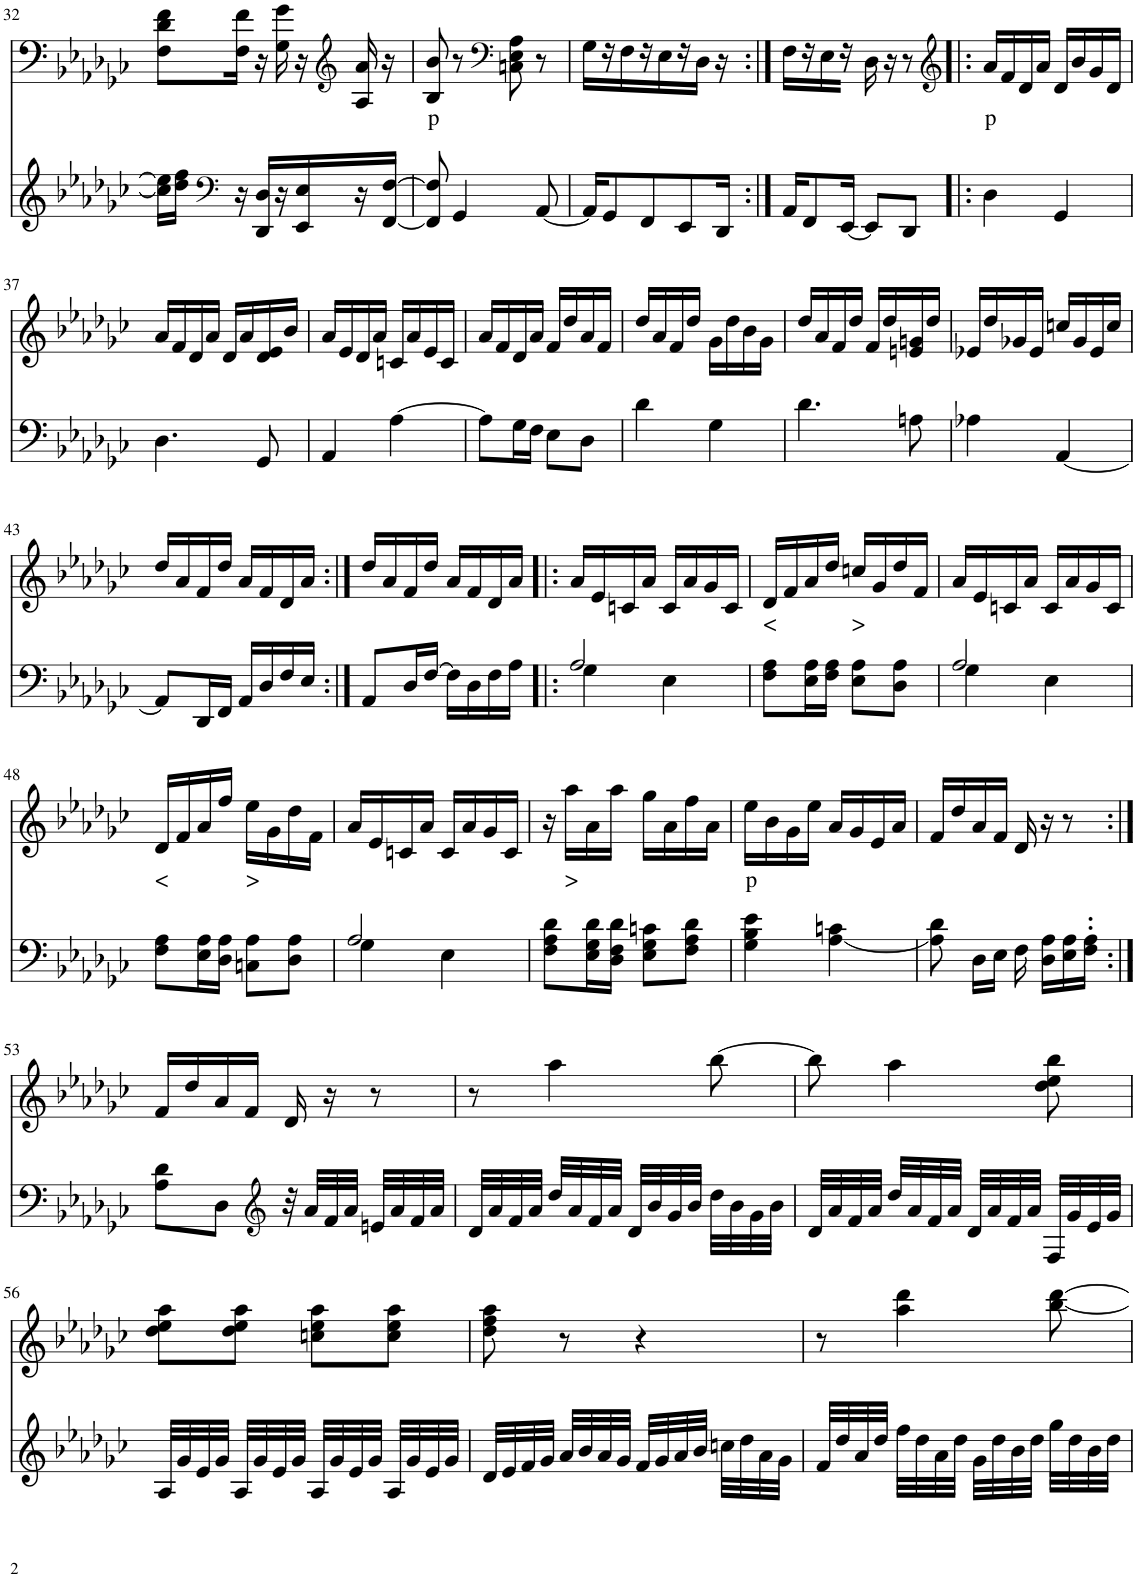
**kern	**kern	**text
*part2	*part1	*part1
*staff2	*staff1	*staff1
*I"piano	*I"piano	*
*I'Pno	*I'Pno	*
!!LO:PB:g=z
*clefG2	*clefF4	*
*k[b-e-a-d-g-c-]	*k[b-e-a-d-g-c-]	*
*G-:	*G-:	*
*M2/4	*M2/4	*
=32	=32	=32
16cc\] 16ee-\]LL	8F\ 8d-\ 8f\L	.
16dd-\ 16ff\JJ	.	.
*clefF4	*	*
16r	16F\ 16f\Jk	.
16DD-/ 16D-/LL	16r	.
16r	16G-\ 16g-\	.
16EE-/ 16E-/	16r	.
*	*clefG2	*
16r	16A-/ 16a-/	.
[16FF/ [16F/JJ	16r	.
=33	=33	=33
!	!	!LO:LY:b
8FF/] 8F/]	8B-/ 8b-/	p
4GG-/	8r	.
*	*clefF4	*
.	8Cn\ 8E-\ 8A-\	.
[8AA-/	8r	.
=34	=34	=34
16AA-/KL]	16G-\LL	.
8GG-/	16r	.
.	16F\	.
8FF/	16r	.
.	16E-\	.
8EE-/	16r	.
.	16D-\JJ	.
16DD-/Jk	16r	.
=35:|!	=35:|!	=35:|!
16AA-/KL	16F\LL	.
8FF/	16r	.
.	16E-\	.
[16EE-/Jk	16r	.
8EE-/L]	16D-\	.
.	16r	.
8DD-/J	8r	.
=36!|:	=36!|:	=36!|:
*	*clefG2	*
!	!	!LO:LY:b
4D-\	16a-/LL	p
.	16f/	.
.	16d-/	.
.	16a-/JJ	.
4GG-/	16d-/LL	.
.	16b-/	.
.	16g-/	.
.	16d-/JJ	.
!!LO:LB:g=z
=37	=37	=37
4.D-\	16a-/LL	.
.	16f/	.
.	16d-/	.
.	16a-/JJ	.
.	16d-/LL	.
.	16a-/	.
8GG-/	16d-/ 16e-/	.
.	16b-/JJ	.
=38	=38	=38
4AA-/	16a-/LL	.
.	16e-/	.
.	16d-/	.
.	16a-/JJ	.
[4A-\	16cn/LL	.
.	16a-/	.
.	16e-/	.
.	16c/JJ	.
=39	=39	=39
8A-\L]	16a-/LL	.
.	16f/	.
16G-\L	16d-/	.
16F\JJ	16a-/JJ	.
8E-\L	16f/LL	.
.	16dd-/	.
8D-\J	16a-/	.
.	16f/JJ	.
=40	=40	=40
4d-\	16dd-/LL	.
.	16a-/	.
.	16f/	.
.	16dd-/JJ	.
4G-\	16g-\LL	.
.	16dd-\	.
.	16b-\	.
.	16g-\JJ	.
=41	=41	=41
4.d-\	16dd-/LL	.
.	16a-/	.
.	16f/	.
.	16dd-/JJ	.
.	16f/LL	.
.	16dd-/	.
8An\	16en/ 16gn/	.
.	16dd-/JJ	.
=42	=42	=42
4A-X\	16e-X/LL	.
.	16dd-/	.
.	16g-X/	.
.	16e-/JJ	.
[4AA-/	16ccn/LL	.
.	16g-/	.
.	16e-/	.
.	16cc/JJ	.
!!LO:LB:g=z
=43	=43	=43
8AA-/L]	16dd-/LL	.
.	16a-/	.
16DD-/L	16f/	.
16FF/JJ	16dd-/JJ	.
16AA-/LL	16a-/LL	.
16D-/	16f/	.
16F/	16d-/	.
16E-/JJ	16a-/JJ	.
=44:|!	=44:|!	=44:|!
8AA-/L	16dd-/LL	.
.	16a-/	.
16D-/L	16f/	.
[16F/JJ	16dd-/JJ	.
16F\LL]	16a-/LL	.
16D-\	16f/	.
16F\	16d-/	.
16A-\JJ	16a-/JJ	.
=45!|:	=45!|:	=45!|:
*^	*	*
2A-/	4G-\	16a-/LL	.
.	.	16e-/	.
.	.	16cn/	.
.	.	16a-/JJ	.
.	4E-\	16c/LL	.
.	.	16a-/	.
.	.	16g-/	.
.	.	16c/JJ	.
*v	*v	*	*
=46	=46	=46
!	!	!LO:LY:b
8F\ 8A-\L	16d-/LL	<
.	16f/	.
16E-\ 16A-\L	16a-/	.
16F\ 16A-\JJ	16dd-/JJ	.
!	!	!LO:LY:b
8E-\ 8A-\L	16ccn/LL	>
.	16g-/	.
8D-\ 8A-\J	16dd-/	.
.	16f/JJ	.
=47	=47	=47
*^	*	*
2A-/	4G-\	16a-/LL	.
.	.	16e-/	.
.	.	16cn/	.
.	.	16a-/JJ	.
.	4E-\	16c/LL	.
.	.	16a-/	.
.	.	16g-/	.
.	.	16c/JJ	.
*v	*v	*	*
!!LO:LB:g=z
=48	=48	=48
!	!	!LO:LY:b
8F\ 8A-\L	16d-/LL	<
.	16f/	.
16E-\ 16A-\L	16a-/	.
16D-\ 16A-\JJ	16ff/JJ	.
!	!	!LO:LY:b
8Cn\ 8A-\L	16ee-\LL	>
.	16g-\	.
8D-\ 8A-\J	16dd-\	.
.	16f\JJ	.
=49	=49	=49
*^	*	*
2A-/	4G-\	16a-/LL	.
.	.	16e-/	.
.	.	16cn/	.
.	.	16a-/JJ	.
.	4E-\	16c/LL	.
.	.	16a-/	.
.	.	16g-/	.
.	.	16c/JJ	.
*v	*v	*	*
=50	=50	=50
8F\ 8A-\ 8d-\L	16r	.
!	!	!LO:LY:b
.	16aa-\LL	>
16E-\ 16G-\ 16d-\L	16a-\	.
16D-\ 16F\ 16d-\JJ	16aa-\JJ	.
8E-\ 8G-\ 8cn\L	16gg-\LL	.
.	16a-\	.
8F\ 8A-\ 8d-\J	16ff\	.
.	16a-\JJ	.
=51	=51	=51
!	!	!LO:LY:b
4G-\ 4B-\ 4e-\	16ee-\LL	p
.	16b-\	.
.	16g-\	.
.	16ee-\JJ	.
[4A-\ 4cn\	16a-/LL	.
.	16g-/	.
.	16e-/	.
.	16a-/JJ	.
=52	=52	=52
8A-\] 8d-\	16f/LL	.
.	16dd-/	.
16D-\LL	16a-/	.
16E-\JJ	16f/JJ	.
16F\	16d-/	.
16D-\ 16A-\LL	16r	.
16E-\ 16A-\	8r	.
16F\' 16A-\'JJ	.	.
!!LO:LB:g=z
=53:|!	=53:|!	=53:|!
8A-\ 8d-\L	16f/LL	.
.	16dd-/	.
8D-\J	16a-/	.
.	16f/JJ	.
*clefG2	*	*
32r	16d-/	.
32a-/LLL	.	.
32f/	16r	.
32a-/JJJ	.	.
32en/LLL	8r	.
32a-/	.	.
32f/	.	.
32a-/JJJ	.	.
=54	=54	=54
32d-/LLL	8r	.
32a-/	.	.
32f/	.	.
32a-/JJJ	.	.
32dd-/LLL	4aa-\	.
32a-/	.	.
32f/	.	.
32a-/JJJ	.	.
32d-/LLL	.	.
32b-/	.	.
32g-/	.	.
32b-/JJJ	.	.
32dd-\LLL	[8bb-\	.
32b-\	.	.
32g-\	.	.
32b-\JJJ	.	.
=55	=55	=55
32d-/LLL	8bb-\]	.
32a-/	.	.
32f/	.	.
32a-/JJJ	.	.
32dd-/LLL	4aa-\	.
32a-/	.	.
32f/	.	.
32a-/JJJ	.	.
32d-/LLL	.	.
32a-/	.	.
32f/	.	.
32a-/JJJ	.	.
32F/LLL	8dd-\ 8ee-\ 8bb-\	.
32g-/	.	.
32e-/	.	.
32g-/JJJ	.	.
!!LO:LB:g=z
=56	=56	=56
32A-/LLL	8dd-\ 8ee-\ 8aa-\L	.
32g-/	.	.
32e-/	.	.
32g-/JJJ	.	.
32A-/LLL	8dd-\ 8ee-\ 8aa-\J	.
32g-/	.	.
32e-/	.	.
32g-/JJJ	.	.
32A-/LLL	8ccn\ 8ee-\ 8aa-\L	.
32g-/	.	.
32e-/	.	.
32g-/JJJ	.	.
32A-/LLL	8cc\ 8ee-\ 8aa-\J	.
32g-/	.	.
32e-/	.	.
32g-/JJJ	.	.
=57	=57	=57
32d-/LLL	8dd-\ 8ff\ 8aa-\	.
32e-/	.	.
32f/	.	.
32g-/JJJ	.	.
32a-/LLL	8r	.
32b-/	.	.
32a-/	.	.
32g-/JJJ	.	.
32f/LLL	4r	.
32g-/	.	.
32a-/	.	.
32b-/JJJ	.	.
32ccn\LLL	.	.
32dd-\	.	.
32a-\	.	.
32g-\JJJ	.	.
=58	=58	=58
32f/LLL	8r	.
32dd-/	.	.
32a-/	.	.
32dd-/JJJ	.	.
32ff\LLL	4aa-\ 4ddd-\	.
32dd-\	.	.
32a-\	.	.
32dd-\JJJ	.	.
32g-\LLL	.	.
32dd-\	.	.
32b-\	.	.
32dd-\JJJ	.	.
32gg-\LLL	[8bb-\ [8ddd-\	.
32dd-\	.	.
32b-\	.	.
32dd-\JJJ	.	.
=	=	=
*-	*-	*-
